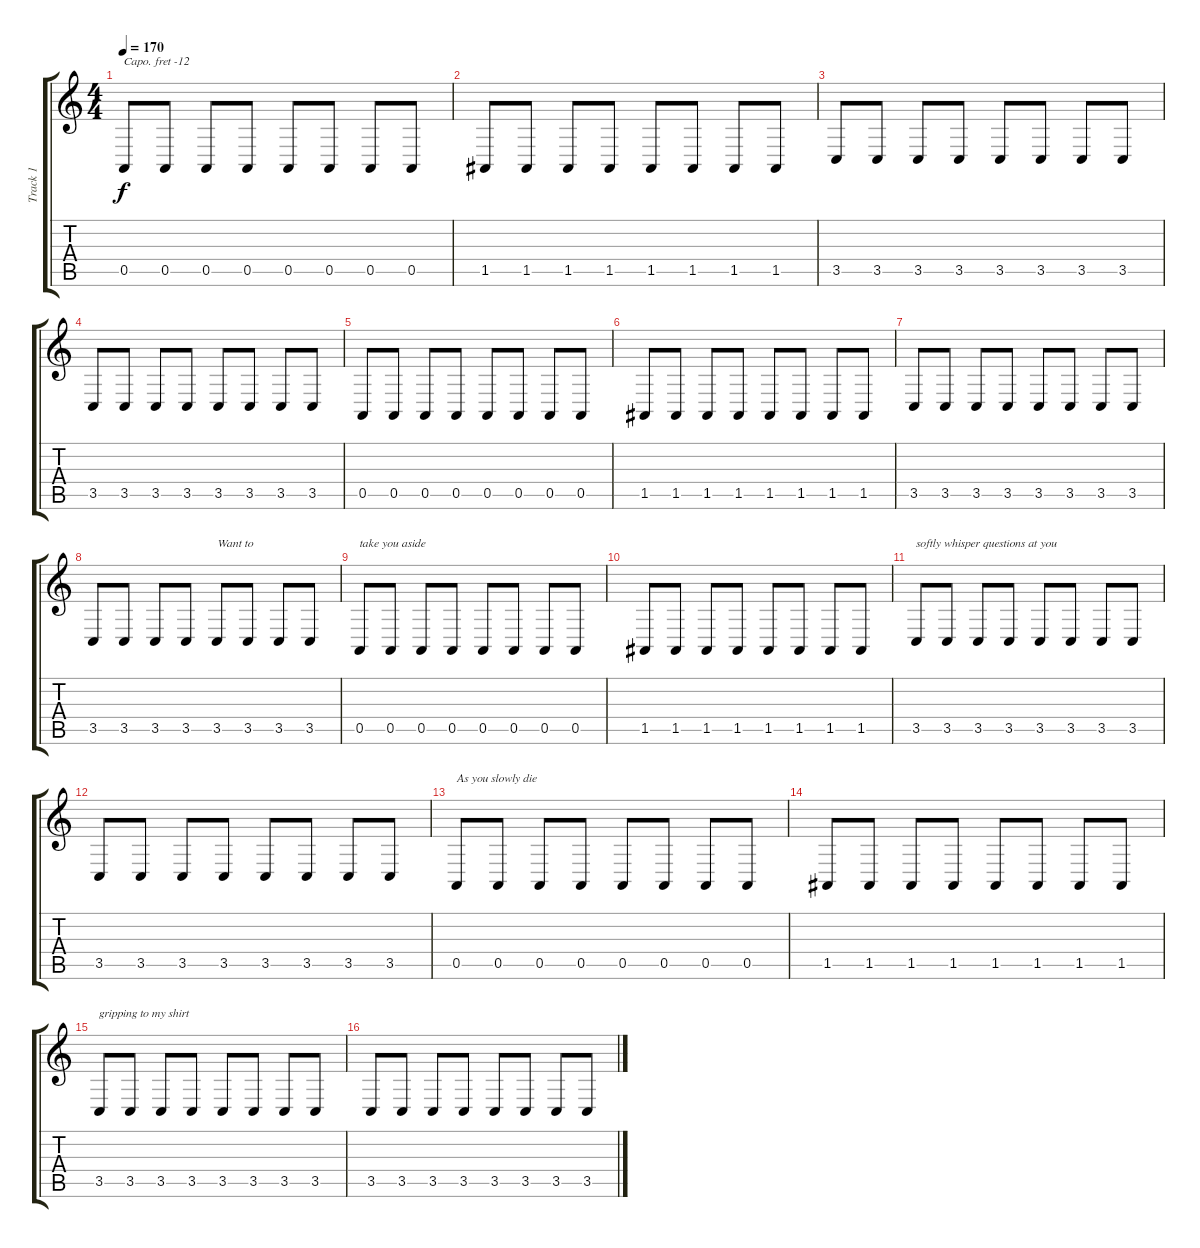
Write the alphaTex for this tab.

\track ("Track 1" "Track 1") {instrument electricbassfinger}
\staff {score tabs}
\capo -12
\tuning (E4 B3 G3 D3 A2 E2) {hide}
\ts (4 4)
\tempo 170
\clef g2
\ks c
0.5.8{dy f} 0.5.8 0.5.8 0.5.8 0.5.8 0.5.8 0.5.8 0.5.8 |
1.5.8 1.5.8 1.5.8 1.5.8 1.5.8 1.5.8 1.5.8 1.5.8 |
3.5.8 3.5.8 3.5.8 3.5.8 3.5.8 3.5.8 3.5.8 3.5.8 |
3.5.8 3.5.8 3.5.8 3.5.8 3.5.8 3.5.8 3.5.8 3.5.8 |
0.5.8 0.5.8 0.5.8 0.5.8 0.5.8 0.5.8 0.5.8 0.5.8 |
1.5.8 1.5.8 1.5.8 1.5.8 1.5.8 1.5.8 1.5.8 1.5.8 |
3.5.8 3.5.8 3.5.8 3.5.8 3.5.8 3.5.8 3.5.8 3.5.8 |
3.5.8 3.5.8 3.5.8 3.5.8 3.5.8{txt "Want to"} 3.5.8 3.5.8 3.5.8 |
0.5.8{txt "take you aside"} 0.5.8 0.5.8 0.5.8 0.5.8 0.5.8 0.5.8 0.5.8 |
1.5.8 1.5.8 1.5.8 1.5.8 1.5.8 1.5.8 1.5.8 1.5.8 |
3.5.8{txt "softly whisper questions at you"} 3.5.8 3.5.8 3.5.8 3.5.8 3.5.8 3.5.8 3.5.8 |
3.5.8 3.5.8 3.5.8 3.5.8 3.5.8 3.5.8 3.5.8 3.5.8 |
0.5.8{txt "As you slowly die"} 0.5.8 0.5.8 0.5.8 0.5.8 0.5.8 0.5.8 0.5.8 |
1.5.8 1.5.8 1.5.8 1.5.8 1.5.8 1.5.8 1.5.8 1.5.8 |
3.5.8{txt "gripping to my shirt"} 3.5.8 3.5.8 3.5.8 3.5.8 3.5.8 3.5.8 3.5.8 |
3.5.8 3.5.8 3.5.8 3.5.8 3.5.8 3.5.8 3.5.8 3.5.8
